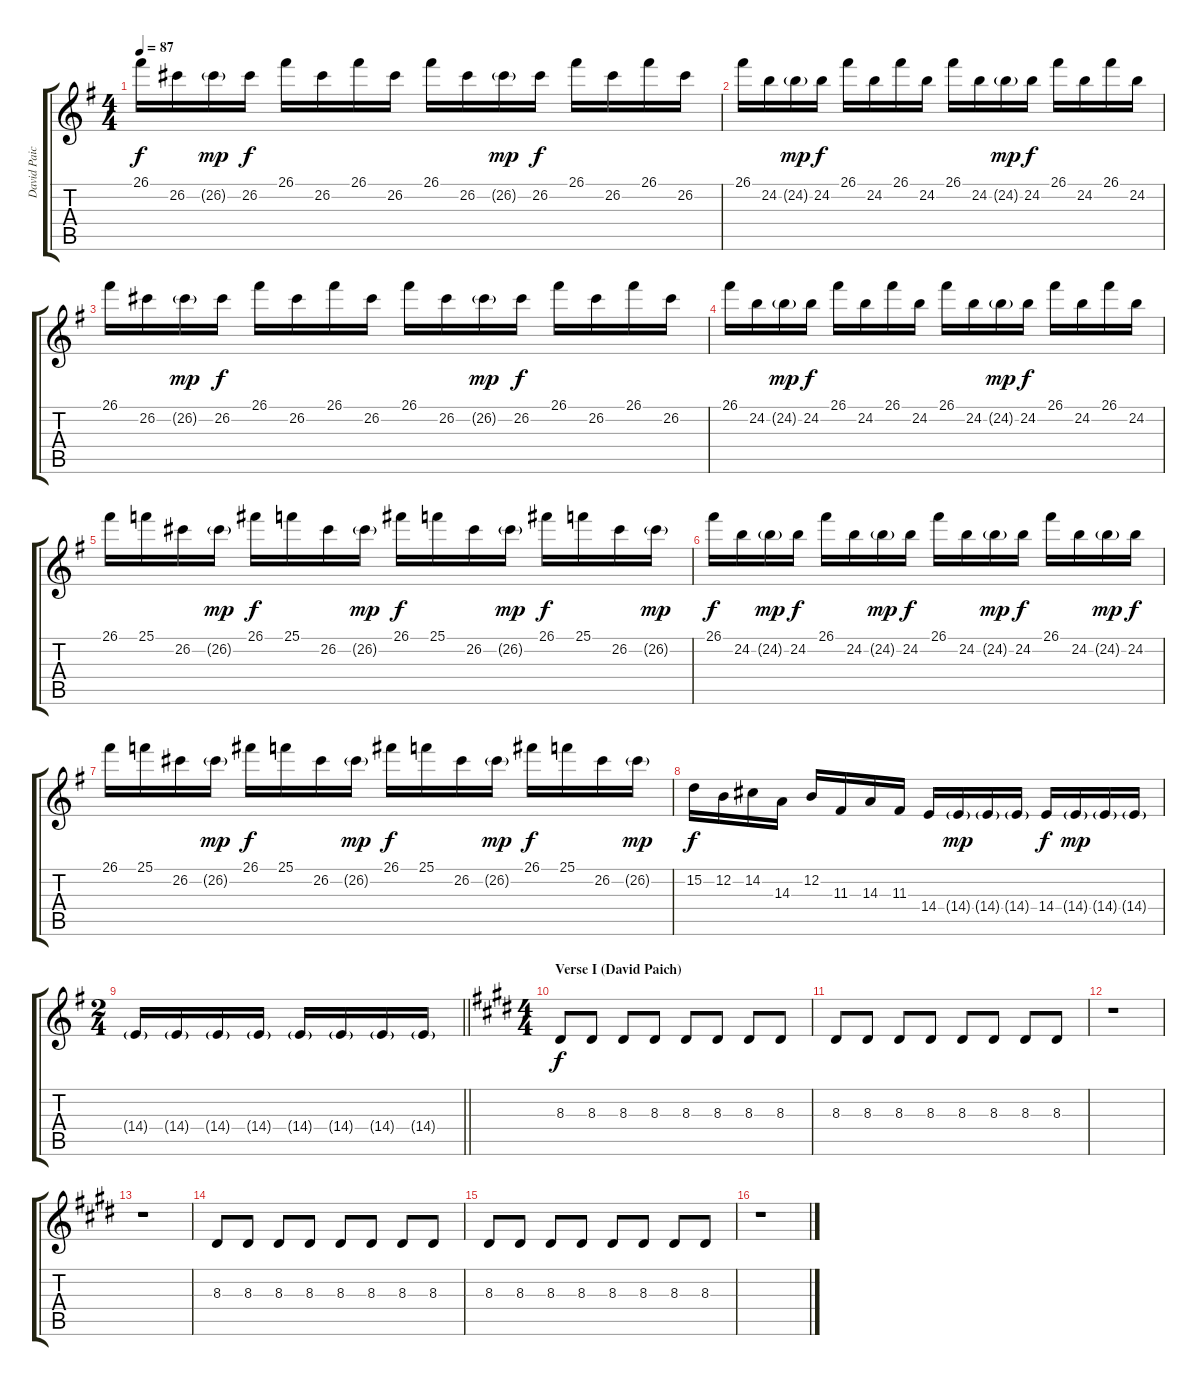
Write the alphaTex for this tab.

\track ("David Paich (Piano II)" "David Paic") {instrument acousticgrandpiano}
\staff {score tabs}
\tuning (E4 B3 G3 D3 A2 E2) {hide}
\ts (4 4)
\tempo 87
\clef g2
\ks g
26.1.16{dy f instrument acousticgrandpiano} 26.2.16 26.2{g}.16{dy mp} 26.2.16{dy f} 26.1.16 26.2.16 26.1.16 26.2.16 26.1.16 26.2.16 26.2{g}.16{dy mp} 26.2.16{dy f} 26.1.16 26.2.16 26.1.16 26.2.16 |
26.1.16 24.2.16 24.2{g}.16{dy mp} 24.2.16{dy f} 26.1.16 24.2.16 26.1.16 24.2.16 26.1.16 24.2.16 24.2{g}.16{dy mp} 24.2.16{dy f} 26.1.16 24.2.16 26.1.16 24.2.16 |
26.1.16 26.2.16 26.2{g}.16{dy mp} 26.2.16{dy f} 26.1.16 26.2.16 26.1.16 26.2.16 26.1.16 26.2.16 26.2{g}.16{dy mp} 26.2.16{dy f} 26.1.16 26.2.16 26.1.16 26.2.16 |
26.1.16 24.2.16 24.2{g}.16{dy mp} 24.2.16{dy f} 26.1.16 24.2.16 26.1.16 24.2.16 26.1.16 24.2.16 24.2{g}.16{dy mp} 24.2.16{dy f} 26.1.16 24.2.16 26.1.16 24.2.16 |
26.1.16 25.1.16 26.2.16 26.2{g}.16{dy mp} 26.1.16{dy f} 25.1.16 26.2.16 26.2{g}.16{dy mp} 26.1.16{dy f} 25.1.16 26.2.16 26.2{g}.16{dy mp} 26.1.16{dy f} 25.1.16 26.2.16 26.2{g}.16{dy mp} |
26.1.16{dy f} 24.2.16 24.2{g}.16{dy mp} 24.2.16{dy f} 26.1.16 24.2.16 24.2{g}.16{dy mp} 24.2.16{dy f} 26.1.16 24.2.16 24.2{g}.16{dy mp} 24.2.16{dy f} 26.1.16 24.2.16 24.2{g}.16{dy mp} 24.2.16{dy f} |
26.1.16 25.1.16 26.2.16 26.2{g}.16{dy mp} 26.1.16{dy f} 25.1.16 26.2.16 26.2{g}.16{dy mp} 26.1.16{dy f} 25.1.16 26.2.16 26.2{g}.16{dy mp} 26.1.16{dy f} 25.1.16 26.2.16 26.2{g}.16{dy mp} |
15.2.16{dy f} 12.2.16 14.2.16 14.3.16 12.2.16 11.3.16 14.3.16 11.3.16 14.4.16 14.4{g}.16{dy mp} 14.4{g}.16 14.4{g}.16 14.4.16{dy f} 14.4{g}.16{dy mp} 14.4{g}.16 14.4{g}.16 |
\ts (2 4)
\barLineRight lightlight
14.4{g}.16 14.4{g}.16 14.4{g}.16 14.4{g}.16 14.4{g}.16 14.4{g}.16 14.4{g}.16 14.4{g}.16 |
\ts (4 4)
\section ("" "Verse I (David Paich)")
\ks e
8.3.8{dy f} 8.3.8 8.3.8 8.3.8 8.3.8 8.3.8 8.3.8 8.3.8 |
8.3.8 8.3.8 8.3.8 8.3.8 8.3.8 8.3.8 8.3.8 8.3.8 |
r.1 |
r.1 |
8.3.8 8.3.8 8.3.8 8.3.8 8.3.8 8.3.8 8.3.8 8.3.8 |
8.3.8 8.3.8 8.3.8 8.3.8 8.3.8 8.3.8 8.3.8 8.3.8 |
r.1
